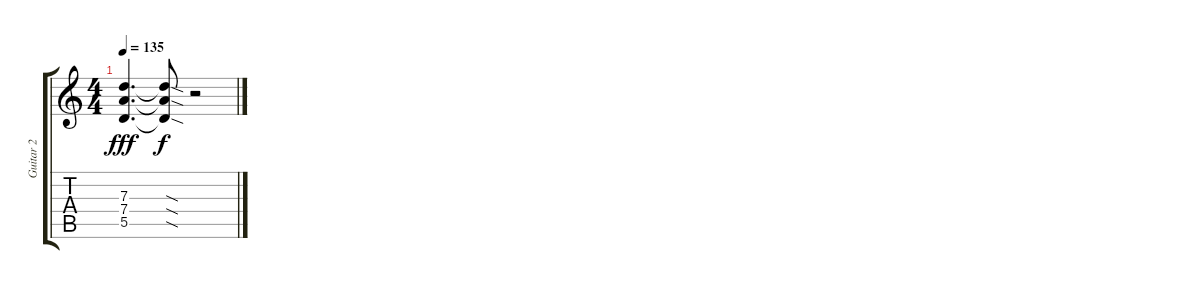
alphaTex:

\track ("Guitar 2" "Guitar 2") {instrument overdrivenguitar}
\staff {score tabs}
\tuning (E4 B3 G3 D3 A2 D2) {hide}
\ts (4 4)
\tempo 135
\clef g2
\ks c
(7.3 7.4 5.5).4{d dy fff} (7.3{sod t} 7.4{sod t} 5.5{sod t}).8{dy f} r.2
